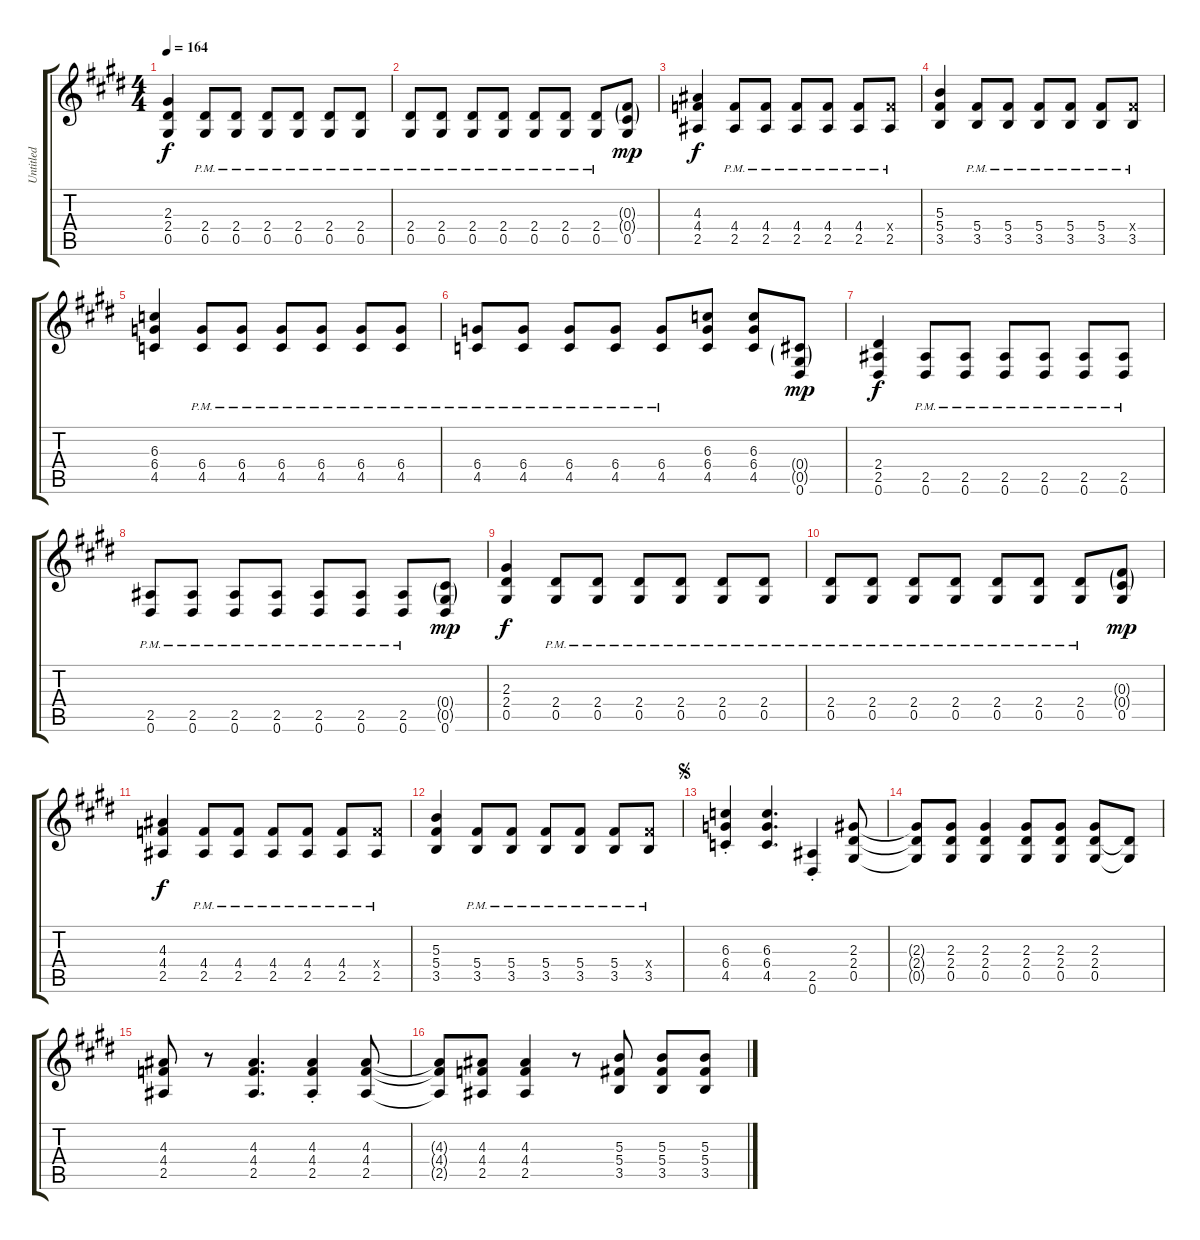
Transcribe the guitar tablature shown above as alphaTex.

\track ("Untitled" "Untitled") {instrument distortionguitar}
\staff {score tabs}
\tuning (Eb4 Bb3 Gb3 Db3 Ab2 Eb2) {hide}
\ts (4 4)
\tempo 164
\clef g2
\ks c#minor
(2.3 2.4 0.5).4{dy f} (2.4{pm} 0.5{pm}).8 (2.4{pm} 0.5{pm}).8 (2.4{pm} 0.5{pm}).8 (2.4{pm} 0.5{pm}).8 (2.4{pm} 0.5{pm}).8 (2.4{pm} 0.5{pm}).8 |
(2.4{pm} 0.5{pm}).8 (2.4{pm} 0.5{pm}).8 (2.4{pm} 0.5{pm}).8 (2.4{pm} 0.5{pm}).8 (2.4{pm} 0.5{pm}).8 (2.4{pm} 0.5{pm}).8 (2.4{pm} 0.5{pm}).8 (0.3{g} 0.4{g} 0.5).8{dy mp} |
(4.3 4.4 2.5).4{dy f} (4.4{pm} 2.5{pm}).8 (4.4{pm} 2.5{pm}).8 (4.4{pm} 2.5{pm}).8 (4.4{pm} 2.5{pm}).8 (4.4{pm} 2.5{pm}).8 (4.4{pm x} 2.5{pm}).8 |
(5.3 5.4 3.5).4 (5.4{pm} 3.5{pm}).8 (5.4{pm} 3.5{pm}).8 (5.4{pm} 3.5{pm}).8 (5.4{pm} 3.5{pm}).8 (5.4{pm} 3.5{pm}).8 (5.4{pm x} 3.5{pm}).8 |
(6.3 6.4 4.5).4 (6.4{pm} 4.5{pm}).8 (6.4{pm} 4.5{pm}).8 (6.4{pm} 4.5{pm}).8 (6.4{pm} 4.5{pm}).8 (6.4{pm} 4.5{pm}).8 (6.4{pm} 4.5{pm}).8 |
(6.4{pm} 4.5{pm}).8 (6.4{pm} 4.5{pm}).8 (6.4{pm} 4.5{pm}).8 (6.4{pm} 4.5{pm}).8 (6.4{pm} 4.5{pm}).8 (6.3 6.4 4.5).8 (6.3 6.4 4.5).8 (0.4{g} 0.5{g} 0.6).8{dy mp} |
(2.4 2.5 0.6).4{dy f} (2.5{pm} 0.6{pm}).8 (2.5{pm} 0.6{pm}).8 (2.5{pm} 0.6{pm}).8 (2.5{pm} 0.6{pm}).8 (2.5{pm} 0.6{pm}).8 (2.5{pm} 0.6{pm}).8 |
(2.5{pm} 0.6{pm}).8 (2.5{pm} 0.6{pm}).8 (2.5{pm} 0.6{pm}).8 (2.5{pm} 0.6{pm}).8 (2.5{pm} 0.6{pm}).8 (2.5{pm} 0.6{pm}).8 (2.5{pm} 0.6{pm}).8 (0.4{g} 0.5{g} 0.6).8{dy mp} |
(2.3 2.4 0.5).4{dy f} (2.4{pm} 0.5{pm}).8 (2.4{pm} 0.5{pm}).8 (2.4{pm} 0.5{pm}).8 (2.4{pm} 0.5{pm}).8 (2.4{pm} 0.5{pm}).8 (2.4{pm} 0.5{pm}).8 |
(2.4{pm} 0.5{pm}).8 (2.4{pm} 0.5{pm}).8 (2.4{pm} 0.5{pm}).8 (2.4{pm} 0.5{pm}).8 (2.4{pm} 0.5{pm}).8 (2.4{pm} 0.5{pm}).8 (2.4{pm} 0.5{pm}).8 (0.3{g} 0.4{g} 0.5).8{dy mp} |
(4.3 4.4 2.5).4{dy f} (4.4{pm} 2.5{pm}).8 (4.4{pm} 2.5{pm}).8 (4.4{pm} 2.5{pm}).8 (4.4{pm} 2.5{pm}).8 (4.4{pm} 2.5{pm}).8 (4.4{pm x} 2.5{pm}).8 |
(5.3 5.4 3.5).4 (5.4{pm} 3.5{pm}).8 (5.4{pm} 3.5{pm}).8 (5.4{pm} 3.5{pm}).8 (5.4{pm} 3.5{pm}).8 (5.4{pm} 3.5{pm}).8 (5.4{pm x} 3.5{pm}).8 |
\jump segno
(6.3{st} 6.4{st} 4.5{st}).4 (6.3 6.4 4.5).4{d} (2.5{st} 0.6{st}).4 (2.3 2.4 0.5).8 |
(2.3{t} 2.4{t} 0.5{t}).8 (2.3 2.4 0.5).8 (2.3 2.4 0.5).4 (2.3 2.4 0.5).8 (2.3 2.4 0.5).8 (2.3 2.4 0.5).8 (2.4{t} 0.5{t}).8 |
(4.3 4.4 2.5).8 r.8 (4.3 4.4 2.5).4{d} (4.3{st} 4.4{st} 2.5{st}).4 (4.3 4.4 2.5).8 |
(4.3{t} 4.4{t} 2.5{t}).8 (4.3 4.4 2.5).8 (4.3 4.4 2.5).4 r.8 (5.3 5.4 3.5).8 (5.3 5.4 3.5).8 (5.3 5.4 3.5).8
